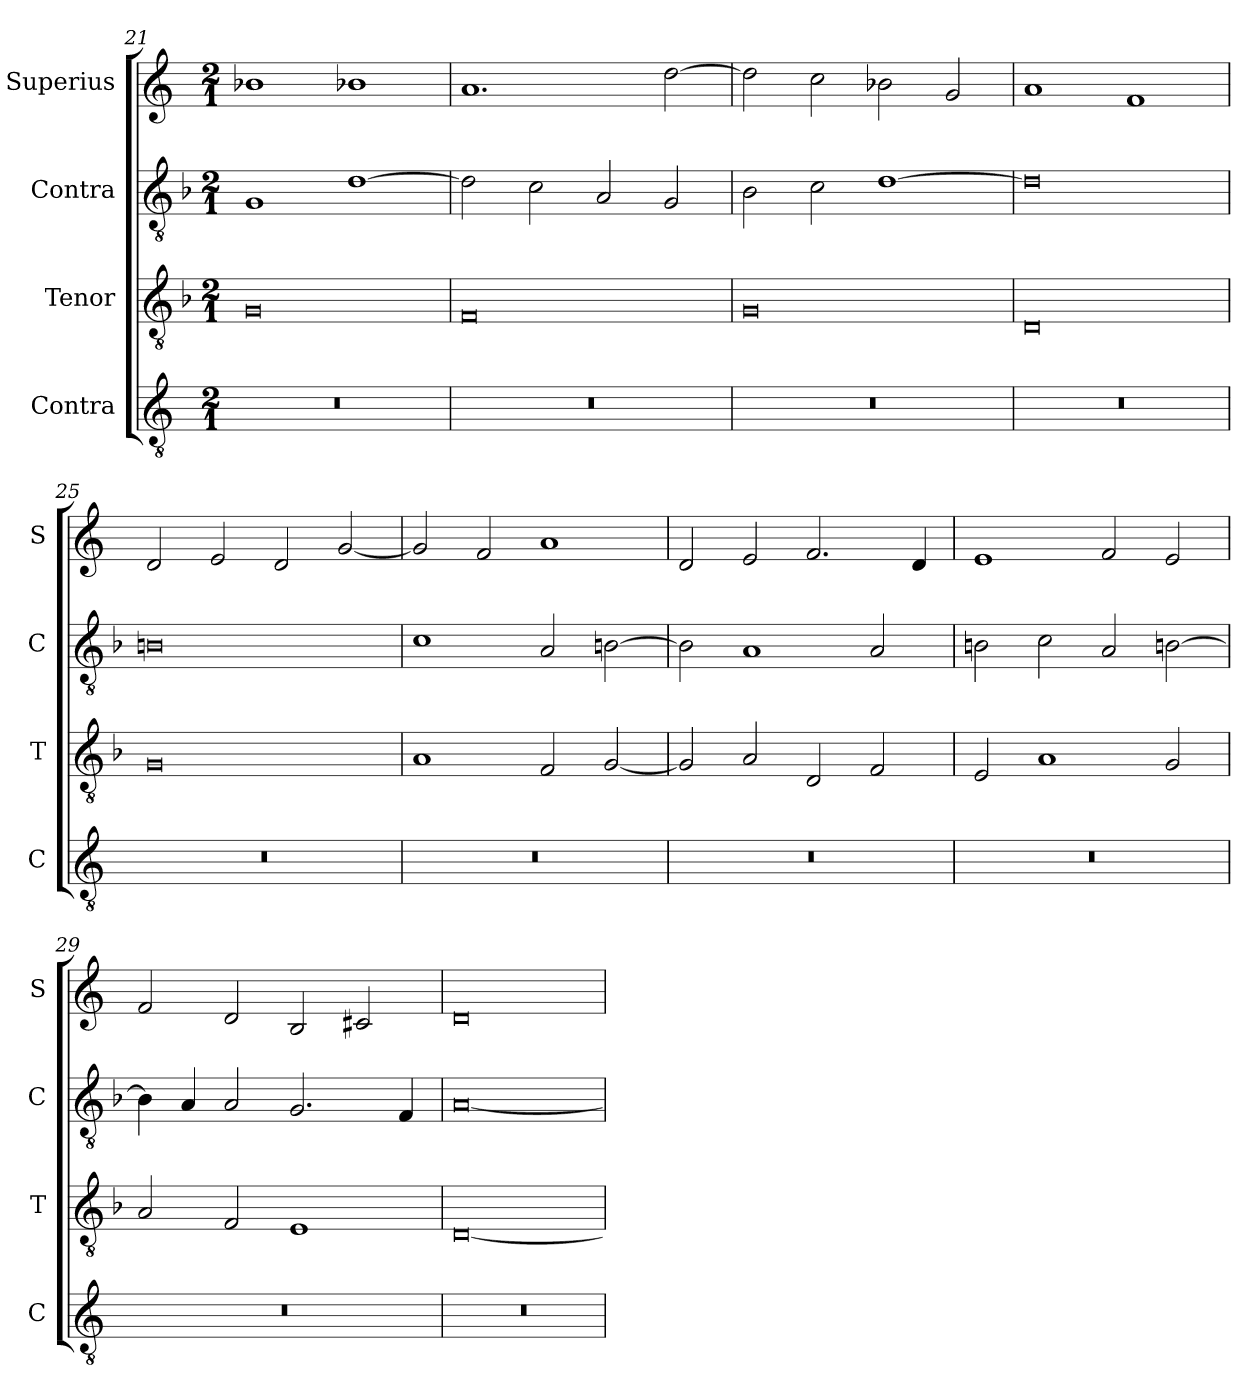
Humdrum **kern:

**kern	**kern	**kern	**kern
*part4	*part3	*part2	*part1
*staff4	*staff3	*staff2	*staff1
*I"Contra	*I"Tenor	*I"Contra	*I"Superius
*I'C	*I'T	*I'C	*I'S
*clefGv2	*clefGv2	*clefGv2	*clefG2
*k[]	*k[b-]	*k[b-]	*k[]
*M2/1	*M2/1	*M2/1	*M2/1
=21	=21	=21	=21
0r	0G	1G	1b-X
.	.	[1d	1b-X
=22	=22	=22	=22
0r	0F	2d]	1.a
.	.	2c	.
.	.	2A	.
.	.	2G	[2dd
=23	=23	=23	=23
0r	0G	2B-	2dd]
.	.	2c	2cc
.	.	[1d	2b-X
.	.	.	2g
=24	=24	=24	=24
0r	0D	0d]	1a
.	.	.	1f
=25	=25	=25	=25
0r	0G	0Bn	2d
.	.	.	2e
.	.	.	2d
.	.	.	[2g
=26	=26	=26	=26
0r	1A	1c	2g]
.	.	.	2f
.	2F	2A	1a
.	[2G	[2Bn	.
=27	=27	=27	=27
0r	2G]	2B]	2d
.	2A	1A	2e
.	2D	.	2.f
.	2F	2A	.
.	.	.	4d
=28	=28	=28	=28
0r	2E	2Bn	1e
.	1A	2c	.
.	.	2A	2f
.	2G	[2Bn	2e
=29	=29	=29	=29
0r	2A	4B]	2f
.	.	4A	.
.	2F	2A	2d
.	1E	2.G	2B
.	.	.	2c#X
.	.	4F	.
=30	=30	=30	=30
0r	[0D	[0A	0d
=	=	=	=
*-	*-	*-	*-
